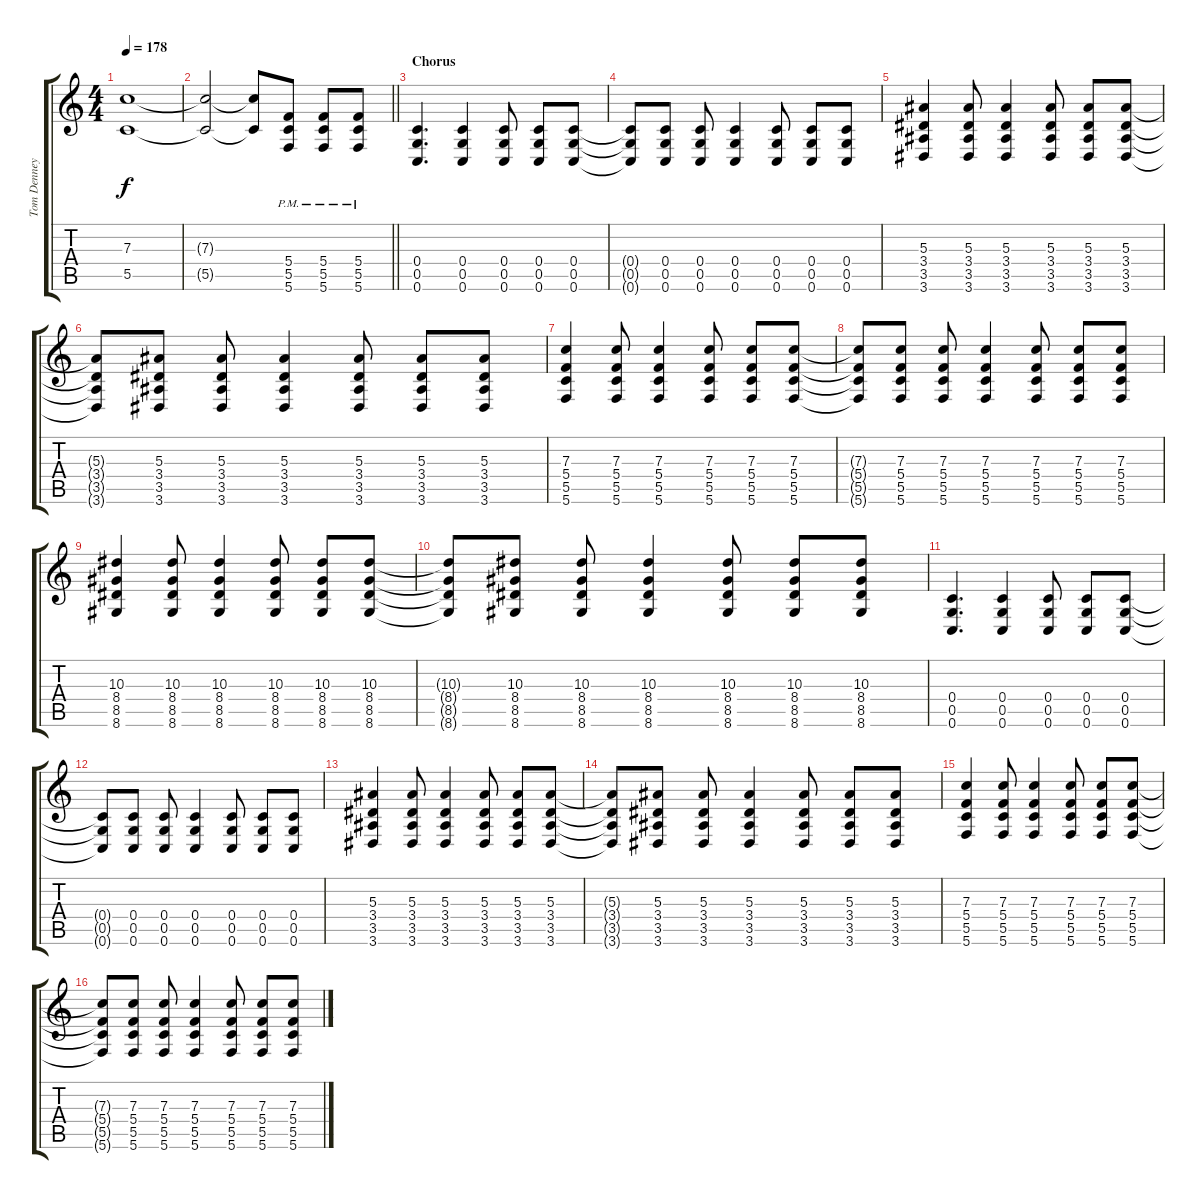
\track ("Tom Denney" "Tom Denney") {instrument distortionguitar}
\staff {score tabs}
\tuning (D4 A3 F3 C3 G2 C2) {hide}
\ts (4 4)
\tempo 178
\clef g2
\ks c
(7.3 5.5).1{dy f} |
\barLineRight lightlight
(7.3{t} 5.5{t}).2 (7.3{t} 5.5{t}).8 (5.4{pm} 5.5{pm} 5.6{pm}).8 (5.4{pm} 5.5{pm} 5.6{pm}).8 (5.4{pm} 5.5{pm} 5.6{pm}).8 |
\section ("" "Chorus")
(0.4 0.5 0.6).4{d} (0.4 0.5 0.6).4 (0.4 0.5 0.6).8 (0.4 0.5 0.6).8 (0.4 0.5 0.6).8 |
(0.4{t} 0.5{t} 0.6{t}).8 (0.4 0.5 0.6).8 (0.4 0.5 0.6).8 (0.4 0.5 0.6).4 (0.4 0.5 0.6).8 (0.4 0.5 0.6).8 (0.4 0.5 0.6).8 |
(5.3 3.4 3.5 3.6).4 (5.3 3.4 3.5 3.6).8 (5.3 3.4 3.5 3.6).4 (5.3 3.4 3.5 3.6).8 (5.3 3.4 3.5 3.6).8 (5.3 3.4 3.5 3.6).8 |
(5.3{t} 3.4{t} 3.5{t} 3.6{t}).8 (5.3 3.4 3.5 3.6).8 (5.3 3.4 3.5 3.6).8 (5.3 3.4 3.5 3.6).4 (5.3 3.4 3.5 3.6).8 (5.3 3.4 3.5 3.6).8 (5.3 3.4 3.5 3.6).8 |
(7.3 5.4 5.5 5.6).4 (7.3 5.4 5.5 5.6).8 (7.3 5.4 5.5 5.6).4 (7.3 5.4 5.5 5.6).8 (7.3 5.4 5.5 5.6).8 (7.3 5.4 5.5 5.6).8 |
(7.3{t} 5.4{t} 5.5{t} 5.6{t}).8 (7.3 5.4 5.5 5.6).8 (7.3 5.4 5.5 5.6).8 (7.3 5.4 5.5 5.6).4 (7.3 5.4 5.5 5.6).8 (7.3 5.4 5.5 5.6).8 (7.3 5.4 5.5 5.6).8 |
(10.3 8.4 8.5 8.6).4 (10.3 8.4 8.5 8.6).8 (10.3 8.4 8.5 8.6).4 (10.3 8.4 8.5 8.6).8 (10.3 8.4 8.5 8.6).8 (10.3 8.4 8.5 8.6).8 |
(10.3{t} 8.4{t} 8.5{t} 8.6{t}).8 (10.3 8.4 8.5 8.6).8 (10.3 8.4 8.5 8.6).8 (10.3 8.4 8.5 8.6).4 (10.3 8.4 8.5 8.6).8 (10.3 8.4 8.5 8.6).8 (10.3 8.4 8.5 8.6).8 |
(0.4 0.5 0.6).4{d} (0.4 0.5 0.6).4 (0.4 0.5 0.6).8 (0.4 0.5 0.6).8 (0.4 0.5 0.6).8 |
(0.4{t} 0.5{t} 0.6{t}).8 (0.4 0.5 0.6).8 (0.4 0.5 0.6).8 (0.4 0.5 0.6).4 (0.4 0.5 0.6).8 (0.4 0.5 0.6).8 (0.4 0.5 0.6).8 |
(5.3 3.4 3.5 3.6).4 (5.3 3.4 3.5 3.6).8 (5.3 3.4 3.5 3.6).4 (5.3 3.4 3.5 3.6).8 (5.3 3.4 3.5 3.6).8 (5.3 3.4 3.5 3.6).8 |
(5.3{t} 3.4{t} 3.5{t} 3.6{t}).8 (5.3 3.4 3.5 3.6).8 (5.3 3.4 3.5 3.6).8 (5.3 3.4 3.5 3.6).4 (5.3 3.4 3.5 3.6).8 (5.3 3.4 3.5 3.6).8 (5.3 3.4 3.5 3.6).8 |
(7.3 5.4 5.5 5.6).4 (7.3 5.4 5.5 5.6).8 (7.3 5.4 5.5 5.6).4 (7.3 5.4 5.5 5.6).8 (7.3 5.4 5.5 5.6).8 (7.3 5.4 5.5 5.6).8 |
(7.3{t} 5.4{t} 5.5{t} 5.6{t}).8 (7.3 5.4 5.5 5.6).8 (7.3 5.4 5.5 5.6).8 (7.3 5.4 5.5 5.6).4 (7.3 5.4 5.5 5.6).8 (7.3 5.4 5.5 5.6).8 (7.3 5.4 5.5 5.6).8
